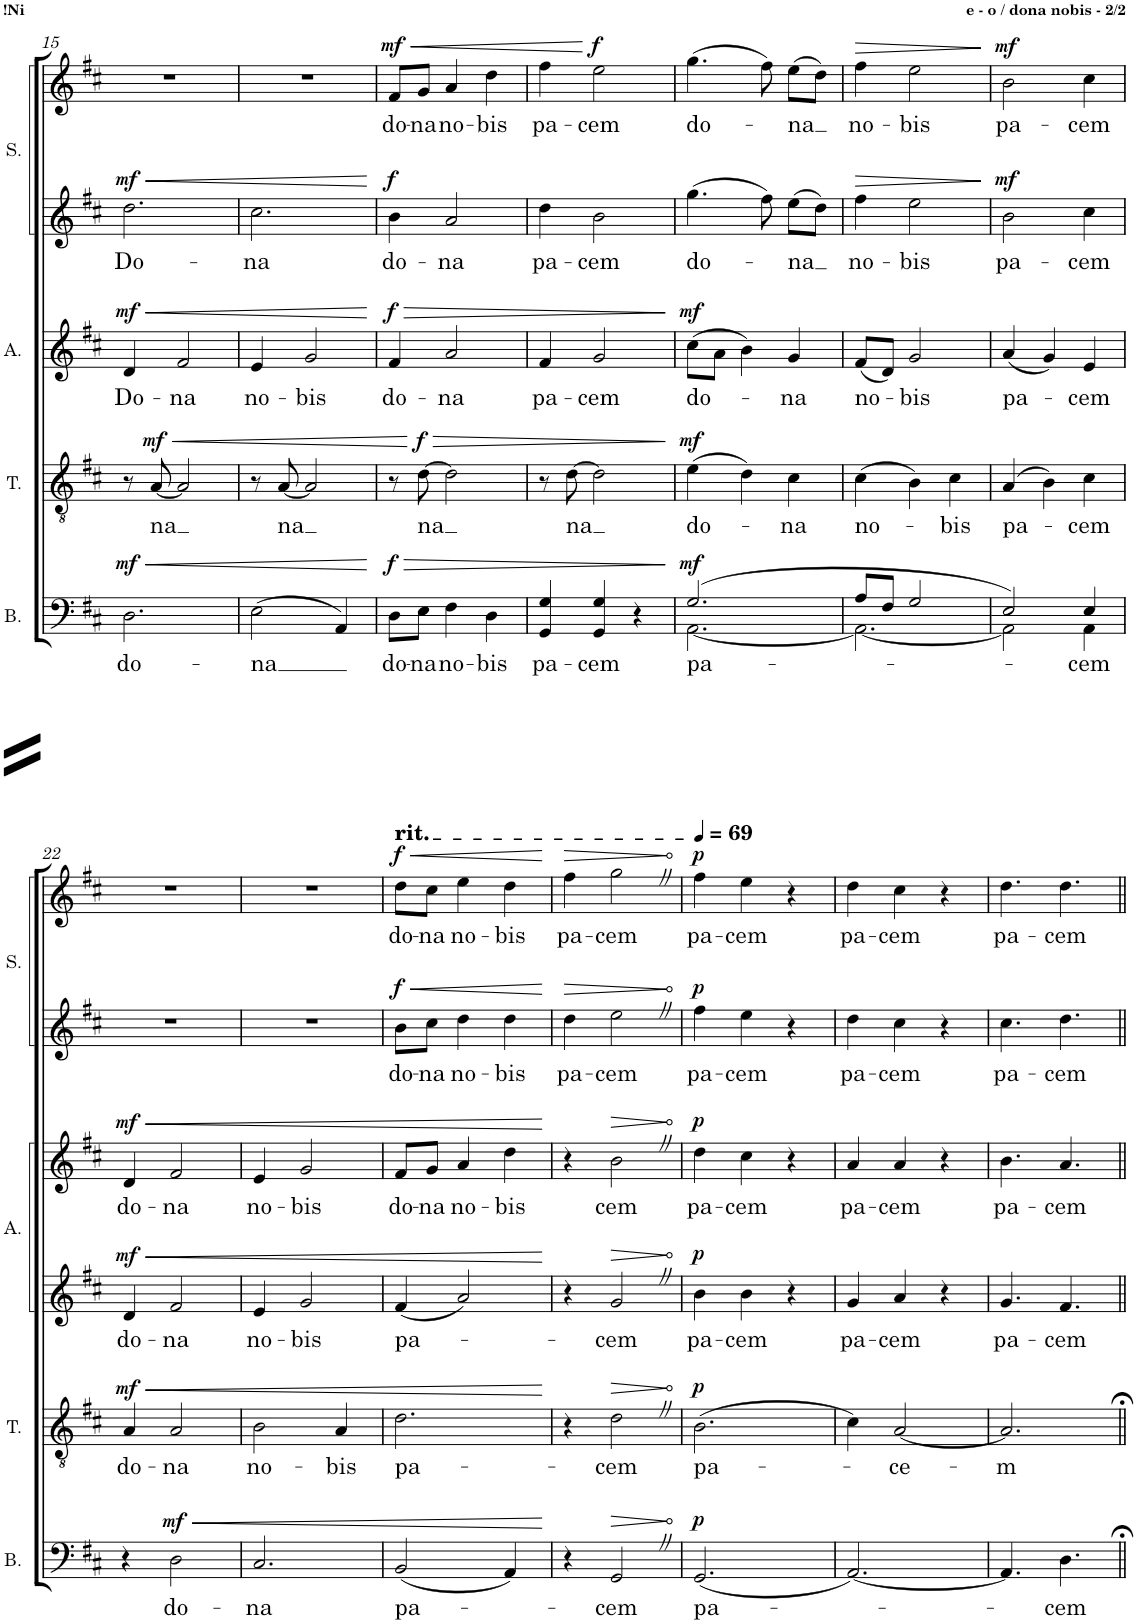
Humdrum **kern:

**kern	**text	**dynam	**kern	**text	**dynam	**kern	**text	**kern	**text	**dynam	**kern	**text	**kern	**text	**dynam
*part4	*part4	*part4	*part3	*part3	*part3	*part2	*part2	*part2	*part2	*part2	*part1	*part1	*part1	*part1	*part1
*staff6	*staff6	*staff6	*staff5	*staff5	*staff5	*staff4	*staff4	*staff3	*staff3	*staff3/4	*staff2	*staff2	*staff1	*staff1	*staff1/2
*I"Bass	*	*	*I"Tenor	*	*	*I"Alto	*	*	*	*	*I"Soprano	*	*	*	*
*I'B.	*	*	*I'T.	*	*	*I'A.	*	*	*	*	*I'S.	*	*	*	*
!!LO:PB:g=z
*clefF4	*	*	*clefGv2	*	*	*clefG2	*	*clefG2	*	*	*clefG2	*	*clefG2	*	*
*k[f#c#]	*	*	*k[f#c#]	*	*	*k[f#c#]	*	*k[f#c#]	*	*	*k[f#c#]	*	*k[f#c#]	*	*
*M3/4	*	*	*M3/4	*	*	*M3/4	*	*M3/4	*	*	*M3/4	*	*M3/4	*	*
=15	=15	=15	=15	=15	=15	=15	=15	=15	=15	=15	=15	=15	=15	=15	=15
!	!LO:LY:b	!LO:HP:b	!	!	!	!	!	!	!LO:LY:b	!LO:HP:b	!	!LO:LY:b	!	!	!
!	!	!LO:DY:n=1:a	!	!	!	!	!	!	!	!LO:DY:n=1:a	!	!	!	!	!LO:DY:a=2
2.D\	-do-	< mf	8r	.	.	2.r	.	4d/	Do-	< mf	2.dd\	Do-	2.r	.	mf
!	!	!	!	!LO:LY:b	!LO:HP:b	!	!	!	!	!	!	!	!	!	!
!	!	!	!	!	!LO:DY:n=1:a	!	!	!	!	!	!	!	!	!	!
.	.	.	[8A/	-na	< mf	.	.	.	.	.	.	.	.	.	.
!	!	!	!	!	!	!	!	!	!LO:LY:b	!	!	!	!	!	!
.	.	.	2A/]	.	.	.	.	2f#/	-na	.	.	.	.	.	.
=16	=16	=16	=16	=16	=16	=16	=16	=16	=16	=16	=16	=16	=16	=16	=16
!	!LO:LY:b	!	!	!	!	!	!	!	!LO:LY:b	!	!	!LO:LY:b	!	!	!
(2E\	-na	.	8r	.	.	2.r	.	4e/	no-	.	2.cc#\	-na	2.r	.	.
!	!	!	!	!LO:LY:b	!	!	!	!	!	!	!	!	!	!	!
.	.	.	[8A/	na	.	.	.	.	.	.	.	.	.	.	.
!	!	!	!	!	!	!	!	!	!LO:LY:b	!	!	!	!	!	!
.	.	.	2A/]	.	.	.	.	2g/	-bis	.	.	.	.	.	.
4AA/)	.	.	.	.	.	.	.	.	.	.	.	.	.	.	.
.	.	[	.	.	.	.	.	.	.	[	.	.	.	.	.
=17	=17	=17	=17	=17	=17	=17	=17	=17	=17	=17	=17	=17	=17	=17	=17
!	!LO:LY:b	!LO:HP:b	!	!	!	!	!	!	!LO:LY:b	!LO:HP:b	!	!LO:LY:b	!	!LO:LY:b	!LO:HP:b
!	!	!LO:DY:n=1:a	!	!	!	!	!	!	!	!LO:DY:n=1:a	!	!	!	!	!LO:DY:n=1:a=2
!	!	!	!	!	!	!	!	!	!	!	!	!	!	!	!LO:DY:n=2:a
8D\L	do-	> f	8r	.	.	2.r	.	4f#/	do-	> f	4b\	do-	8f#/L	do-	< f mf
!	!LO:LY:b	!	!	!LO:LY:b	!LO:HP:n=1:b	!	!	!	!	!	!	!	!	!LO:LY:b	!
!	!	!	!	!	!LO:DY:n=1:a	!	!	!	!	!	!	!	!	!	!
8E\J	-na	.	[8d\	na	[ > f	.	.	.	.	.	.	.	8g/J	-na	.
!	!LO:LY:b	!	!	!	!	!	!	!	!LO:LY:b	!	!	!LO:LY:b	!	!LO:LY:b	!
4F#\	no-	.	2d\]	.	.	.	.	2a/	-na	.	2a/	-na	4a/	no-	.
!	!LO:LY:b	!	!	!	!	!	!	!	!	!	!	!	!	!LO:LY:b	!
4D\	-bis	.	.	.	.	.	.	.	.	.	.	.	4dd\	-bis	.
=18	=18	=18	=18	=18	=18	=18	=18	=18	=18	=18	=18	=18	=18	=18	=18
!	!LO:LY:b	!	!	!	!	!	!	!	!LO:LY:b	!	!	!LO:LY:b	!	!LO:LY:b	!
4GG/ 4G/	pa-	.	8r	.	.	2.r	.	4f#/	pa-	.	4dd\	pa-	4ff#\	pa-	.
!	!	!	!	!LO:LY:b	!	!	!	!	!	!	!	!	!	!	!
.	.	.	[8d\	na	.	.	.	.	.	.	.	.	.	.	.
!	!LO:LY:b	!	!	!	!	!	!	!	!LO:LY:b	!	!	!LO:LY:b	!	!LO:LY:b	!LO:DY:n=1:a
4GG/ 4G/	-cem	.	2d\]	.	.	.	.	2g/	-cem	.	2b\	-cem	2ee\	-cem	[ f
4r	.	.	.	.	.	.	.	.	.	.	.	.	.	.	.
.	.	]	.	.	]	.	.	.	.	]	.	.	.	.	.
=19	=19	=19	=19	=19	=19	=19	=19	=19	=19	=19	=19	=19	=19	=19	=19
!	!LO:LY:b	!LO:DY:a	!	!LO:LY:b	!LO:DY:a	!	!	!	!LO:LY:b	!LO:DY:a	!	!LO:LY:b	!	!LO:LY:b	!
*^	*	*	*	*	*	*	*	*	*	*	*	*	*	*	*
(2.G/	[2.AA\	pa-	mf	(4e\	do-	mf	2.r	.	(8cc#\L	do-	mf	4.gg\	do-	(4.gg\	do-	.
.	.	.	.	.	.	.	.	.	8a\J	.	.	.	.	.	.	.
.	.	.	.	4d\)	.	.	.	.	4b\)	.	.	.	.	.	.	.
.	.	.	.	.	.	.	.	.	.	.	.	8ff#\	.	8ff#\)	.	.
!	!	!	!	!	!LO:LY:b	!	!	!	!	!LO:LY:b	!	!	!LO:LY:b	!	!LO:LY:b	!
.	.	.	.	4c#\	-na	.	.	.	4g/	-na	.	8ee\L	-na	(8ee\L	-na	.
.	.	.	.	.	.	.	.	.	.	.	.	8dd\J	.	8dd\J)	.	.
=20	=20	=20	=20	=20	=20	=20	=20	=20	=20	=20	=20	=20	=20	=20	=20	=20
!	!	!	!	!	!LO:LY:b	!	!	!	!	!LO:LY:b	!	!	!LO:LY:b	!	!LO:LY:b	!LO:HP:b
8A/L	2.AA\_	.	.	(4c#\	no-	.	2.r	.	(8f#/L	no-	.	4ff#\	no-	4ff#\	no-	>
8F#/J	.	.	.	.	.	.	.	.	8d/J)	.	.	.	.	.	.	.
!	!	!	!	!	!	!	!	!	!	!LO:LY:b	!	!	!LO:LY:b	!	!LO:LY:b	!
2G/	.	.	.	4B\)	.	.	.	.	2g/	-bis	.	2ee\	-bis	2ee\	-bis	.
!	!	!	!	!	!LO:LY:b	!	!	!	!	!	!	!	!	!	!	!
.	.	.	.	4c#\	-bis	.	.	.	.	.	.	.	.	.	.	.
*v	*v	*	*	*	*	*	*	*	*	*	*	*	*	*	*	*
.	.	.	.	.	.	.	.	.	.	.	.	.	.	.	]
=21	=21	=21	=21	=21	=21	=21	=21	=21	=21	=21	=21	=21	=21	=21	=21
*^	*	*	*	*	*	*	*	*	*	*	*	*	*	*	*
!	!	!	!	!	!LO:LY:b	!	!	!	!	!LO:LY:b	!	!	!LO:LY:b	!	!LO:LY:b	!LO:DY:a=2
!	!	!	!	!	!	!	!	!	!	!	!	!	!	!	!	!LO:DY:n=1:a
2E/)	2AA\]	.	.	(4A/	pa-	.	2.r	.	(4a/	pa-	.	2b\	pa-	2b\	pa-	mf mf
.	.	.	.	4B\)	.	.	.	.	4g/)	.	.	.	.	.	.	.
!	!	!LO:LY:b	!	!	!LO:LY:b	!	!	!	!	!LO:LY:b	!	!	!LO:LY:b	!	!LO:LY:b	!
4E/	4AA\	-cem	.	4c#\	-cem	.	.	.	4e/	-cem	.	4cc#\	-cem	4cc#\	-cem	.
!!LO:LB:g=z
=22	=22	=22	=22	=22	=22	=22	=22	=22	=22	=22	=22	=22	=22	=22	=22	=22
!	!	!	!	!	!LO:LY:b	!LO:HP:b	!	!LO:LY:b	!	!LO:LY:b	!LO:HP:b	!	!	!	!	!
!	!	!	!	!	!	!LO:DY:n=1:a	!	!	!	!	!LO:DY:n=1:a=2	!	!	!	!	!
!	!	!	!	!	!	!	!	!	!	!	!LO:DY:n=2:a	!	!	!	!	!
*v	*v	*	*	*	*	*	*	*	*	*	*	*	*	*	*	*
4r	.	.	4A/	do-	< mf	4d/	do-	4d/	do-	< mf mf	2.r	.	2.r	.	.
!	!LO:LY:b	!LO:HP:b	!	!LO:LY:b	!	!	!LO:LY:b	!	!LO:LY:b	!	!	!	!	!	!
!	!	!LO:DY:n=1:a	!	!	!	!	!	!	!	!	!	!	!	!	!
2D\	do-	< mf	2A/	-na	.	2f#/	-na	2f#/	-na	.	.	.	.	.	.
=23	=23	=23	=23	=23	=23	=23	=23	=23	=23	=23	=23	=23	=23	=23	=23
!	!LO:LY:b	!	!	!LO:LY:b	!	!	!LO:LY:b	!	!LO:LY:b	!	!	!	!	!	!
2.C#/	-na	.	2B\	no-	.	4e/	no-	4e/	no-	.	2.r	.	2.r	.	.
!	!	!	!	!	!	!	!LO:LY:b	!	!LO:LY:b	!	!	!	!	!	!
.	.	.	.	.	.	2g/	-bis	2g/	-bis	.	.	.	.	.	.
!	!	!	!	!LO:LY:b	!	!	!	!	!	!	!	!	!	!	!
.	.	.	4A/	-bis	.	.	.	.	.	.	.	.	.	.	.
=24	=24	=24	=24	=24	=24	=24	=24	=24	=24	=24	=24	=24	=24	=24	=24
!	!	!	!	!	!	!	!	!	!	!	!	!	!LO:TX:a:t=rit.	!	!
!	!	!	!	!	!	!	!	!	!	!	!	!	!LO:TX:a:t=rit.	!	!
!	!LO:LY:b	!	!	!LO:LY:b	!	!	!LO:LY:b	!	!LO:LY:b	!	!	!LO:LY:b	!	!LO:LY:b	!LO:HP:b
!	!	!	!	!	!	!	!	!	!	!	!	!	!	!	!LO:DY:n=1:a=2
!	!	!	!	!	!	!	!	!	!	!	!	!	!	!	!LO:DY:n=2:a
(2BB/	pa-	.	2.d\	pa-	.	4f#/	pa-	8f#/L	do-	.	8b\L	do-	8dd\L	do-	< f f
!	!	!	!	!	!	!	!	!	!LO:LY:b	!	!	!LO:LY:b	!	!LO:LY:b	!
.	.	.	.	.	.	.	.	8g/J	-na	.	8cc#\J	-na	8cc#\J	-na	.
!	!	!	!	!	!	!	!	!	!LO:LY:b	!	!	!LO:LY:b	!	!LO:LY:b	!
.	.	.	.	.	.	2a/	.	4a/	no-	.	4dd\	no-	4ee\	no-	.
!	!	!	!	!	!	!	!	!	!LO:LY:b	!	!	!LO:LY:b	!	!LO:LY:b	!
4AA/)	.	.	.	.	.	.	.	4dd\	-bis	.	4dd\	-bis	4dd\	-bis	.
.	.	[	.	.	[	.	.	.	.	[	.	.	.	.	[
=25	=25	=25	=25	=25	=25	=25	=25	=25	=25	=25	=25	=25	=25	=25	=25
!	!	!	!	!	!	!	!	!	!	!	!	!LO:LY:b	!	!LO:LY:b	!LO:HP:b
4r	.	.	4r	.	.	4r	.	4r	.	.	4dd\	pa-	4ff#\	pa-	>
!	!LO:LY:b	!LO:HP:b	!	!LO:LY:b	!LO:HP:b	!	!LO:LY:b	!	!LO:LY:b	!LO:HP:b	!	!LO:LY:b	!	!LO:LY:b	!
2GGZ/	-cem	>	2dZ\	-cem	>	2gZ/	-cem	2bZ\	-cem	>	2eeZ\	-cem	2ggZ\	-cem	.
.	.	]	.	.	]	.	.	.	.	]	.	.	.	.	]
=26	=26	=26	=26	=26	=26	=26	=26	=26	=26	=26	=26	=26	=26	=26	=26
*	*	*	*	*	*	*	*	*	*	*	*	*	*MM69	*	*
!	!LO:LY:b	!LO:DY:a	!	!LO:LY:b	!LO:DY:a	!	!LO:LY:b	!	!LO:LY:b	!LO:DY:a=2	!	!LO:LY:b	!	!LO:LY:b	!
!	!	!	!	!	!	!	!	!	!	!LO:DY:n=1:a	!	!	!	!	!LO:DY:a=2
!	!	!	!	!	!	!	!	!	!	!	!	!	!	!	!LO:DY:n=1:a
(2.GG/	pa-	p	(2.B\	pa-	p	4b\	pa-	4dd\	pa-	p p	4ff#\	pa-	4ff#\	pa-	p p
!	!	!	!	!	!	!	!LO:LY:b	!	!LO:LY:b	!	!	!LO:LY:b	!	!LO:LY:b	!
.	.	.	.	.	.	4b\	-cem	4cc#\	-cem	.	4ee\	-cem	4ee\	-cem	.
.	.	.	.	.	.	4r	.	4r	.	.	4r	.	4r	.	.
=27	=27	=27	=27	=27	=27	=27	=27	=27	=27	=27	=27	=27	=27	=27	=27
!	!	!	!	!	!	!	!LO:LY:b	!	!LO:LY:b	!	!	!LO:LY:b	!	!LO:LY:b	!
[2.AA/)	.	.	4c#\)	.	.	4g/	pa-	4a/	pa-	.	4dd\	pa-	4dd\	pa-	.
!	!	!	!	!LO:LY:b	!	!	!LO:LY:b	!	!LO:LY:b	!	!	!LO:LY:b	!	!LO:LY:b	!
.	.	.	[2A/	-ce-	.	4a/	-cem	4a/	-cem	.	4cc#\	-cem	4cc#\	-cem	.
.	.	.	.	.	.	4r	.	4r	.	.	4r	.	4r	.	.
=28	=28	=28	=28	=28	=28	=28	=28	=28	=28	=28	=28	=28	=28	=28	=28
!	!	!	!	!LO:LY:b	!	!	!LO:LY:b	!	!LO:LY:b	!	!	!LO:LY:b	!	!LO:LY:b	!
4.AA/]	.	.	2.A/]	-m	.	4.g/	pa-	4.b\	pa-	.	4.cc#\	pa-	4.dd\	pa-	.
!	!LO:LY:b	!	!	!	!	!	!LO:LY:b	!	!LO:LY:b	!	!	!LO:LY:b	!	!LO:LY:b	!
4.D\	-cem	.	.	.	.	4.f#/	-cem	4.a/	-cem	.	4.dd\	-cem	4.dd\	-cem	.
=||	=||	=||	=||	=||	=||	=||	=||	=||	=||	=||	=||	=||	=||	=||	=||
*-	*-	*-	*-	*-	*-	*-	*-	*-	*-	*-	*-	*-	*-	*-	*-
